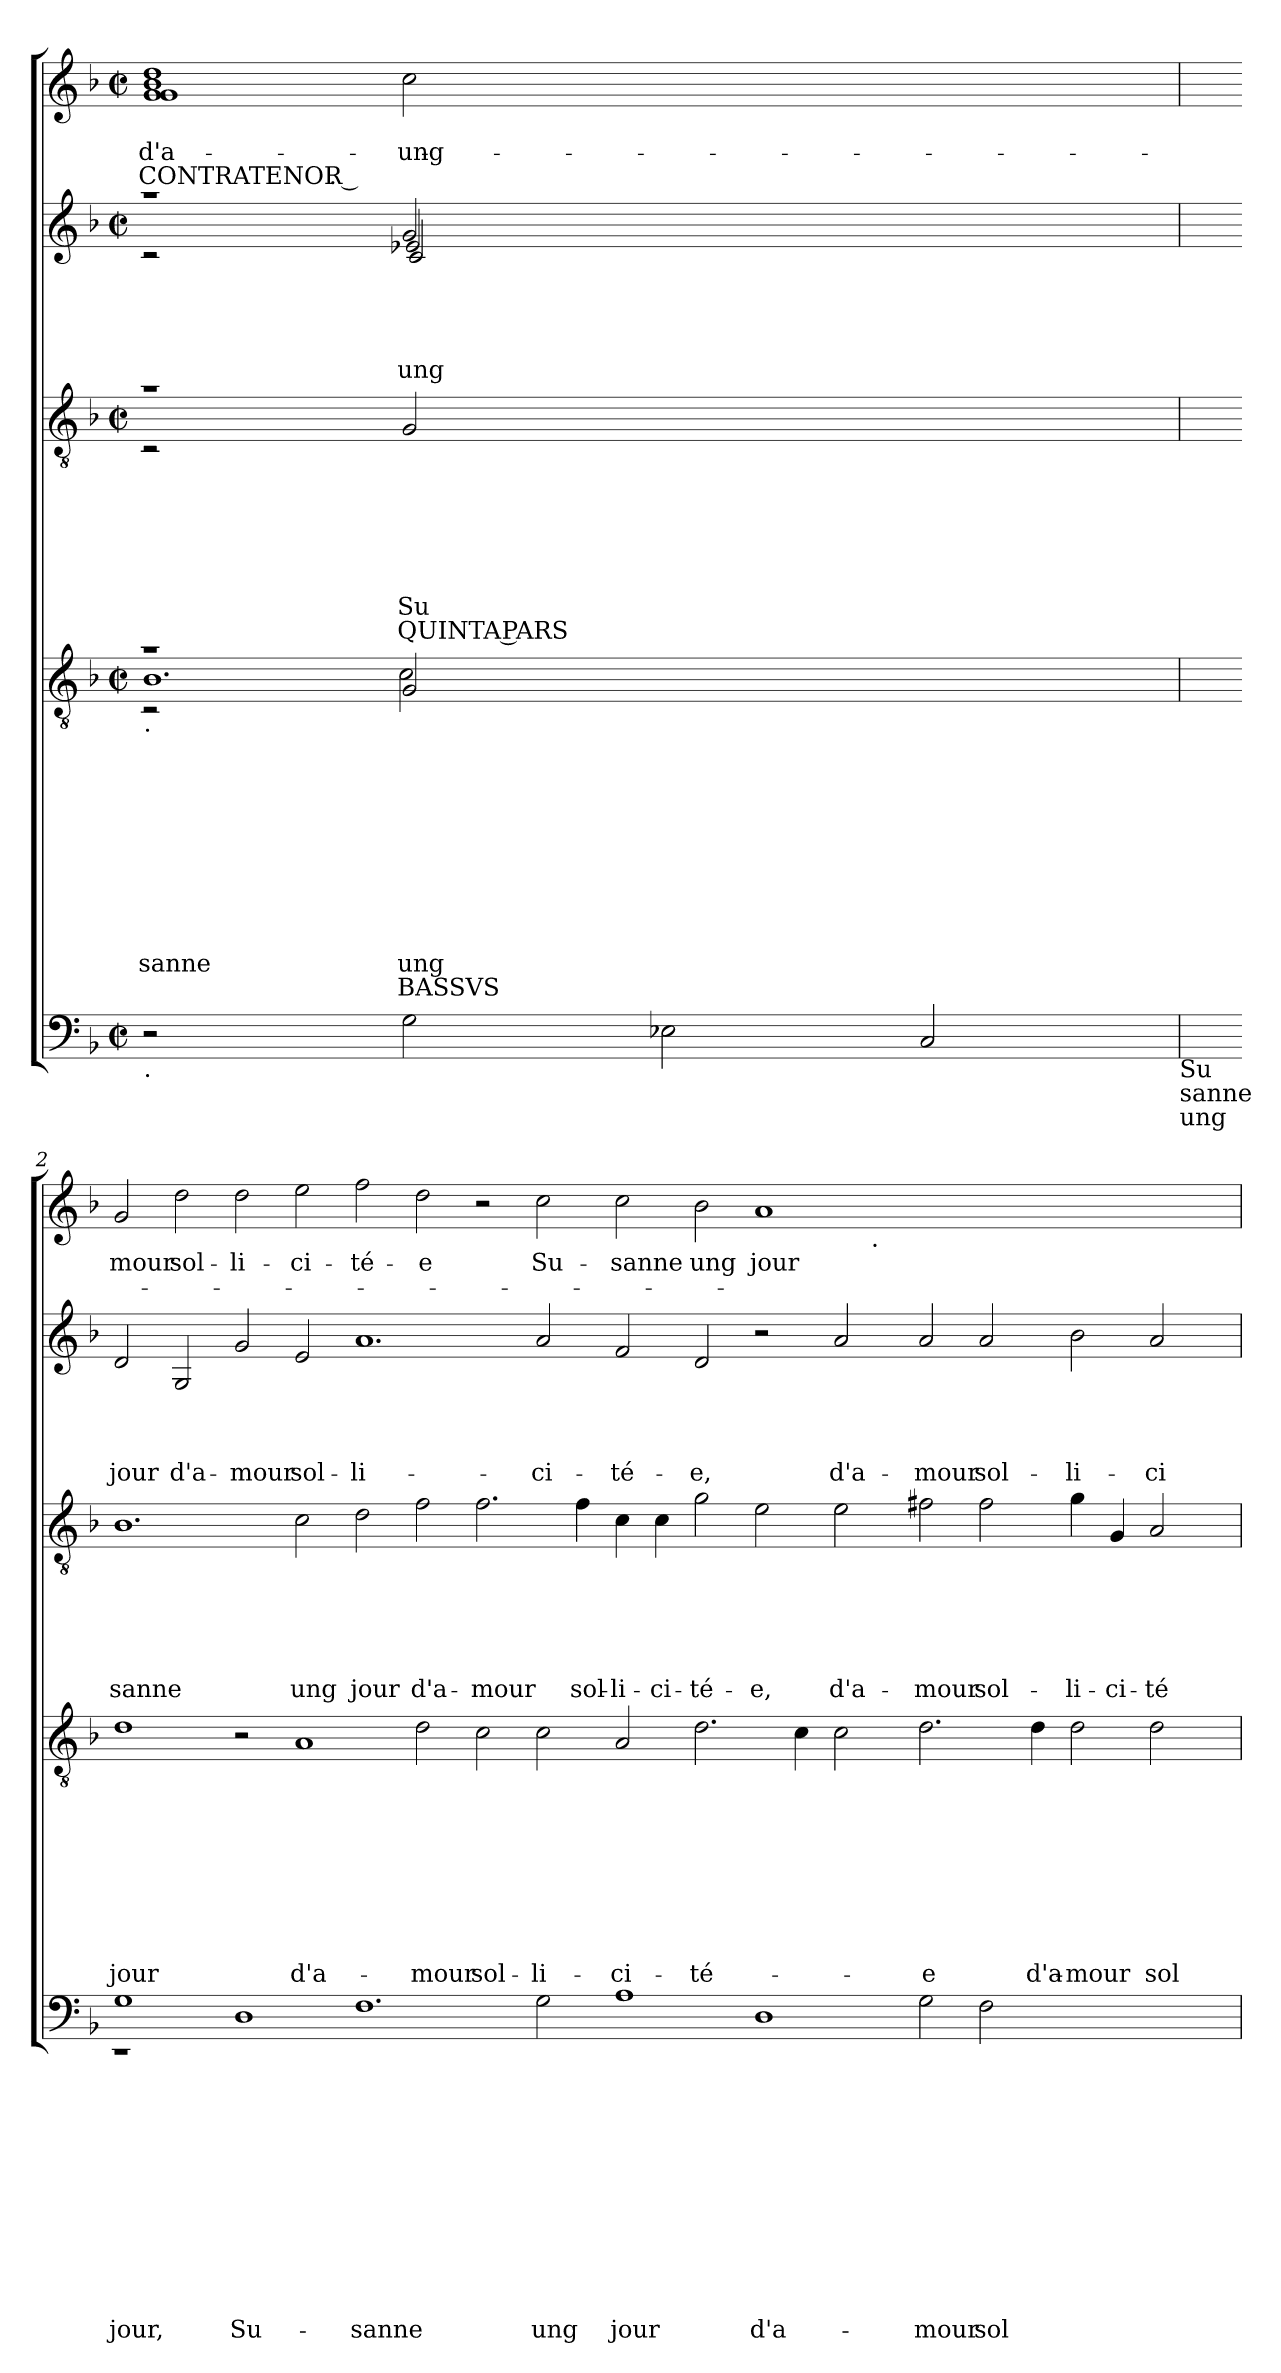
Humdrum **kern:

**kern	**text	**text	**text	**text	**text	**text	**text	**text	**text	**text	**text	**text	**kern	**text	**text	**text	**text	**text	**text	**text	**text	**text	**text	**text	**kern	**text	**text	**text	**text	**text	**text	**text	**text	**kern	**text	**text	**text	**text	**text	**kern	**text	**text	**text
*part5	*part5	*part5	*part5	*part5	*part5	*part5	*part5	*part5	*part5	*part5	*part5	*part5	*part4	*part4	*part4	*part4	*part4	*part4	*part4	*part4	*part4	*part4	*part4	*part4	*part3	*part3	*part3	*part3	*part3	*part3	*part3	*part3	*part3	*part2	*part2	*part2	*part2	*part2	*part2	*part1	*part1	*part1	*part1
*staff5	*staff5	*staff5	*staff5	*staff5	*staff5	*staff5	*staff5	*staff5	*staff5	*staff5	*staff5	*staff5	*staff4	*staff4	*staff4	*staff4	*staff4	*staff4	*staff4	*staff4	*staff4	*staff4	*staff4	*staff4	*staff3	*staff3	*staff3	*staff3	*staff3	*staff3	*staff3	*staff3	*staff3	*staff2	*staff2	*staff2	*staff2	*staff2	*staff2	*staff1	*staff1	*staff1	*staff1
*clefF4	*	*	*	*	*	*	*	*	*	*	*	*	*clefGv2	*	*	*	*	*	*	*	*	*	*	*	*clefGv2	*	*	*	*	*	*	*	*	*clefG2	*	*	*	*	*	*clefG2	*	*	*
*k[b-]	*	*	*	*	*	*	*	*	*	*	*	*	*k[b-]	*	*	*	*	*	*	*	*	*	*	*	*k[b-]	*	*	*	*	*	*	*	*	*k[b-]	*	*	*	*	*	*k[b-]	*	*	*
*F:	*	*	*	*	*	*	*	*	*	*	*	*	*F:	*	*	*	*	*	*	*	*	*	*	*	*F:	*	*	*	*	*	*	*	*	*F:	*	*	*	*	*	*F:	*	*	*
*M2/2	*	*	*	*	*	*	*	*	*	*	*	*	*M2/2	*	*	*	*	*	*	*	*	*	*	*	*M2/2	*	*	*	*	*	*	*	*	*M2/2	*	*	*	*	*	*M2/2	*	*	*
*met(c|)	*	*	*	*	*	*	*	*	*	*	*	*	*met(c|)	*	*	*	*	*	*	*	*	*	*	*	*met(c|)	*	*	*	*	*	*	*	*	*met(c|)	*	*	*	*	*	*met(c|)	*	*	*
=1	=1	=1	=1	=1	=1	=1	=1	=1	=1	=1	=1	=1	=1	=1	=1	=1	=1	=1	=1	=1	=1	=1	=1	=1	=1	=1	=1	=1	=1	=1	=1	=1	=1	=1	=1	=1	=1	=1	=1	=1	=1	=1	=1
*	*	*	*	*	*	*	*	*	*	*	*	*	*^	*	*	*	*	*	*	*	*	*	*	*	*	*	*	*	*	*	*	*	*	*	*	*	*	*	*	*	*	*	*
*	*	*	*	*	*	*	*	*	*	*	*	*	*	*^	*	*	*	*	*	*	*	*	*	*	*	*	*	*	*	*	*	*	*	*	*	*	*	*	*	*	*	*	*	*
!	!	!	!	!	!	!	!	!	!	!	!	!	!	!	!	!	!	!	!	!	!	!	!	!	!	!	!LO:TX:b:t=.	!	!	!	!	!	!	!	!	!	!	!	!	!	!	!	!	!	!
!	!	!	!	!	!	!	!	!	!	!	!	!	!	!	!	!	!	!	!	!	!	!	!	!	!	!	!LO:TX:b:t=.	!	!	!	!	!	!	!	!	!	!	!	!	!	!	!	!	!	!
!	!	!	!	!	!	!	!	!	!	!	!	!	!	!	!	!	!	!	!	!	!	!	!	!	!	!	!LO:TX:a:t=T ENOR	!	!	!	!	!	!	!	!	!	!	!	!	!	!	!	!	!	!
!	!	!	!	!	!	!	!	!	!	!	!	!	!LO:TX:b:t=.	!	!	!	!	!	!	!	!	!	!	!	!	!	!	!	!	!	!	!	!	!	!	!	!	!	!	!	!	!	!	!	!
!LO:TX:b:t=.	!	!	!	!	!	!	!	!	!	!	!	!	!	!	!	!	!	!	!	!	!	!	!	!	!	!	!	!	!	!	!	!	!	!	!	!	!	!	!	!	!	!	!	!	!
!	!	!	!	!	!	!	!	!	!	!	!	!	!	!	!	!	!	!	!	!	!	!	!	!	!LO:LY:b	!	!	!	!	!	!	!	!	!	!	!	!	!	!	!	!	!	!	!LO:LY:b:rj	!LO:LY:b:rj
*	*	*	*	*	*	*	*	*	*	*	*	*	*	*	*^	*	*	*	*	*	*	*	*	*	*	*	*^	*	*	*	*	*	*	*	*	*^	*	*	*	*	*	*^	*	*	*
*	*	*	*	*	*	*	*	*	*	*	*	*	*	*	*	*	*	*	*	*	*	*	*	*	*	*	*	*	*	*	*	*	*	*	*	*	*	*	*^	*	*	*	*	*	*	*	*	*	*
*	*	*	*	*	*	*	*	*	*	*	*	*	*	*	*	*	*	*	*	*	*	*	*	*	*	*	*	*	*	*	*	*	*	*	*	*	*	*	*	*^	*	*	*	*	*	*	*	*	*	*
2r	.	.	.	.	.	.	.	.	.	.	.	.	1ra	2rC	1.B-	2ryy	.	.	.	.	.	.	.	.	.	-sanne	.	1ra	2rC	.	.	.	.	.	.	.	.	1raa	2rc	2ryy	2ryy	.	.	.	.	.	1g 1g 1b- 1dd	2ryy	.	d'a-	CONTRATENOR .
!	!	!	!	!	!	!	!	!	!	!	!	!	!	!	!	!	!	!	!	!	!	!	!	!	!	!LO:LY:b:rj	!LO:LY:b:rj	!	!	!	!	!	!	!	!	!	!	!	!	!	!	!	!	!	!	!	!	!	!	!	!
!	!	!	!	!	!	!	!	!	!	!	!	!	!	!	!	!	!	!	!	!	!	!	!	!	!	!LO:LY:b	!	!	!	!	!	!	!	!	!	!LO:LY:b:rj	!LO:LY:b:rj	!	!	!	!	!	!	!	!	!LO:LY:b:rj	!	!	!	!	!
!	!	!	!	!	!	!	!	!	!	!	!	!	!	!	!	!	!	!	!	!	!	!	!	!	!	!	!	!	!	!	!	!	!	!	!	!	!	!	!	!	!	!	!	!	!	!LO:LY:b	!	!	!	!	!
!	!	!	!	!	!	!	!	!	!	!	!	!	!	!	!	!	!	!	!	!	!	!	!	!	!	!	!	!	!	!	!	!	!	!	!	!	!	!	!	!	!	!	!	!	!	!LO:LY:b	!	!	!	!LO:LY:b	!
2G\	.	.	.	.	.	.	.	.	.	.	.	.	.	2G/	.	2c\	.	.	.	.	.	.	.	.	.	ung	BASSVS	.	2G/	.	.	.	.	.	.	Su-	QUINTA PARS	.	2g/	2e-X/	2c/	.	.	.	.	ung	.	2cc\	.	-ung	.
2E-X\	.	.	.	.	.	.	.	.	.	.	.	.	2ryy	2ryy	.	2ryy	.	.	.	.	.	.	.	.	.	.	.	1ryy	1ryy	.	.	.	.	.	.	.	.	1ryy	1ryy	1ryy	1ryy	.	.	.	.	.	1ryy	1ryy	.	.	.
2C/	.	.	.	.	.	.	.	.	.	.	.	.	2ryy	2ryy	2ryy	2ryy	.	.	.	.	.	.	.	.	.	.	.	.	.	.	.	.	.	.	.	.	.	.	.	.	.	.	.	.	.	.	.	.	.	.	.
*	*	*	*	*	*	*	*	*	*	*	*	*	*	*	*	*	*	*	*	*	*	*	*	*	*	*	*	*v	*v	*	*	*	*	*	*	*	*	*	*	*	*	*	*	*	*	*	*	*	*	*	*
*	*	*	*	*	*	*	*	*	*	*	*	*	*	*	*	*	*	*	*	*	*	*	*	*	*	*	*	*	*	*	*	*	*	*	*	*	*v	*v	*v	*v	*	*	*	*	*	*	*	*	*	*
!LO:TX:b:t=Su	!	!	!	!	!	!	!	!	!	!	!	!	!	!	!	!	!	!	!	!	!	!	!	!	!	!	!	!	!	!	!	!	!	!	!	!	!	!	!	!	!	!	!	!	!	!	!
!LO:TX:b:t=sanne	!	!	!	!	!	!	!	!	!	!	!	!	!	!	!	!	!	!	!	!	!	!	!	!	!	!	!	!	!	!	!	!	!	!	!	!	!	!	!	!	!	!	!	!	!	!	!
!LO:TX:b:t=ung	!	!	!	!	!	!	!	!	!	!	!	!	!	!	!	!	!	!	!	!	!	!	!	!	!	!	!	!	!	!	!	!	!	!	!	!	!	!	!	!	!	!	!	!	!	!	!
!!LO:LB:g=z	!!
=2	=2	=2	=2	=2	=2	=2	=2	=2	=2	=2	=2	=2	=2	=2	=2	=2	=2	=2	=2	=2	=2	=2	=2	=2	=2	=2	=2	=2	=2	=2	=2	=2	=2	=2	=2	=2	=2	=2	=2	=2	=2	=2	=2	=2	=2	=2	=2
!	!	!	!	!	!	!	!	!	!	!	!	!LO:LY:b	!	!	!	!	!	!	!	!	!	!	!	!	!LO:LY:b	!	!	!	!	!	!	!	!	!LO:LY:b	!	!	!	!	!	!	!LO:LY:b	!	!	!	!LO:LY:b	!	!
*^	*	*	*	*	*	*	*	*	*	*	*	*	*v	*v	*v	*v	*	*	*	*	*	*	*	*	*	*	*	*	*	*	*	*	*	*	*	*	*	*	*	*	*	*	*	*	*	*	*
1G	1rEE	.	.	.	.	.	.	.	.	.	.	.	jour,	1d	.	.	.	.	.	.	.	.	jour	.	.	1.B-	.	.	.	.	.	sanne	.	.	2d/	.	.	.	jour	.	2g/	1ryy	mour	.	.
!	!	!	!	!	!	!	!	!	!	!	!	!	!	!	!	!	!	!	!	!	!	!	!	!	!	!	!	!	!	!	!	!	!	!	!	!	!	!	!LO:LY:b	!	!	!	!LO:LY:b	!	!
.	.	.	.	.	.	.	.	.	.	.	.	.	.	.	.	.	.	.	.	.	.	.	.	.	.	.	.	.	.	.	.	.	.	.	2G/	.	.	.	d'a-	.	2dd\	.	sol-	.	.
!	!	!	!	!	!	!	!	!	!	!	!	!	!LO:LY:b	!	!	!	!	!	!	!	!	!	!	!	!	!	!	!	!	!	!	!	!	!	!	!	!	!	!LO:LY:b	!	!	!	!LO:LY:b	!	!
1ryy	1D	.	.	.	.	.	.	.	.	.	.	.	Su-	2r	.	.	.	.	.	.	.	.	.	.	.	.	.	.	.	.	.	.	.	.	2g/	.	.	.	-mour	.	2dd\	1ryy	-li-	.	.
!	!	!	!	!	!	!	!	!	!	!	!	!	!	!	!	!	!	!	!	!	!	!	!LO:LY:b	!	!	!	!	!	!	!	!	!LO:LY:b	!	!	!	!	!	!	!LO:LY:b	!	!	!	!LO:LY:b	!	!
.	.	.	.	.	.	.	.	.	.	.	.	.	.	1A	.	.	.	.	.	.	.	.	d'a-	.	.	2c\	.	.	.	.	.	ung	.	.	2e/	.	.	.	sol-	.	2ee\	.	-ci-	.	.
!	!	!	!	!	!	!	!	!	!	!	!	!	!LO:LY:b	!	!	!	!	!	!	!	!	!	!	!	!	!	!	!	!	!	!	!LO:LY:b	!	!	!	!	!	!	!LO:LY:b	!	!	!	!LO:LY:b	!	!
00.ryy	1.F	.	.	.	.	.	.	.	.	.	.	.	-sanne	.	.	.	.	.	.	.	.	.	.	.	.	2d\	.	.	.	.	.	jour	.	.	1.a	.	.	.	-li-	.	2ff\	1ryy	-té-	.	.
!	!	!	!	!	!	!	!	!	!	!	!	!	!	!	!	!	!	!	!	!	!	!	!LO:LY:b	!	!	!	!	!	!	!	!	!LO:LY:b	!	!	!	!	!	!	!	!	!	!	!LO:LY:b	!	!
.	.	.	.	.	.	.	.	.	.	.	.	.	.	2d\	.	.	.	.	.	.	.	.	-mour	.	.	2f\	.	.	.	.	.	d'a-	.	.	.	.	.	.	.	.	2dd\	.	-e	.	.
!	!	!	!	!	!	!	!	!	!	!	!	!	!	!	!	!	!	!	!	!	!	!	!LO:LY:b	!	!	!	!	!	!	!	!	!LO:LY:b	!	!	!	!	!	!	!	!	!	!	!	!	!
.	.	.	.	.	.	.	.	.	.	.	.	.	.	2c\	.	.	.	.	.	.	.	.	sol-	.	.	2.f\	.	.	.	.	.	-mour	.	.	.	.	.	.	.	.	2r	1ryy	.	.	.
!	!	!	!	!	!	!	!	!	!	!	!	!	!LO:LY:b	!	!	!	!	!	!	!	!	!	!LO:LY:b	!	!	!	!	!	!	!	!	!	!	!	!	!	!	!	!LO:LY:b	!	!	!	!LO:LY:b	!	!
.	2G\	.	.	.	.	.	.	.	.	.	.	.	ung	2c\	.	.	.	.	.	.	.	.	-li-	.	.	.	.	.	.	.	.	.	.	.	2a/	.	.	.	-ci-	.	2cc\	.	Su-	.	.
!	!	!	!	!	!	!	!	!	!	!	!	!	!	!	!	!	!	!	!	!	!	!	!	!	!	!	!	!	!	!	!	!LO:LY:b	!	!	!	!	!	!	!	!	!	!	!	!	!
.	.	.	.	.	.	.	.	.	.	.	.	.	.	.	.	.	.	.	.	.	.	.	.	.	.	4f\	.	.	.	.	.	sol-	.	.	.	.	.	.	.	.	.	.	.	.	.
!	!	!	!	!	!	!	!	!	!	!	!	!	!LO:LY:b	!	!	!	!	!	!	!	!	!	!LO:LY:b	!	!	!	!	!	!	!	!	!LO:LY:b	!	!	!	!	!	!	!LO:LY:b	!	!	!	!LO:LY:b	!	!
.	1A	.	.	.	.	.	.	.	.	.	.	.	jour	2A/	.	.	.	.	.	.	.	.	-ci-	.	.	4c\	.	.	.	.	.	-li-	.	.	2f/	.	.	.	-té-	.	2cc\	1ryy	-sanne	.	.
!	!	!	!	!	!	!	!	!	!	!	!	!	!	!	!	!	!	!	!	!	!	!	!	!	!	!	!	!	!	!	!	!LO:LY:b	!	!	!	!	!	!	!	!	!	!	!	!	!
.	.	.	.	.	.	.	.	.	.	.	.	.	.	.	.	.	.	.	.	.	.	.	.	.	.	4c\	.	.	.	.	.	-ci-	.	.	.	.	.	.	.	.	.	.	.	.	.
!	!	!	!	!	!	!	!	!	!	!	!	!	!	!	!	!	!	!	!	!	!	!	!LO:LY:b	!	!	!	!	!	!	!	!	!LO:LY:b	!	!	!	!	!	!	!LO:LY:b	!	!	!	!LO:LY:b	!	!
.	.	.	.	.	.	.	.	.	.	.	.	.	.	2.d\	.	.	.	.	.	.	.	.	-té-	.	.	2g\	.	.	.	.	.	-té-	.	.	2d/	.	.	.	-e,	.	2b-\	.	ung	.	.
!	!	!	!	!	!	!	!	!	!	!	!	!	!LO:LY:b	!	!	!	!	!	!	!	!	!	!	!	!	!	!	!	!	!	!	!LO:LY:b	!	!	!	!	!	!	!	!	!	!	!LO:LY:b	!	!
.	1D	.	.	.	.	.	.	.	.	.	.	.	d'a-	.	.	.	.	.	.	.	.	.	.	.	.	2e\	.	.	.	.	.	-e,	.	.	2r	.	.	.	.	.	1a	2ryy	jour	.	.
.	.	.	.	.	.	.	.	.	.	.	.	.	.	4c\	.	.	.	.	.	.	.	.	.	.	.	.	.	.	.	.	.	.	.	.	.	.	.	.	.	.	.	.	.	.	.
!	!	!	!	!	!	!	!	!	!	!	!	!	!	!	!	!	!	!	!	!	!	!	!	!	!	!	!	!	!	!	!	!LO:LY:b	!	!	!	!	!	!	!LO:LY:b	!	!	!	!	!	!
.	.	.	.	.	.	.	.	.	.	.	.	.	.	2c\	.	.	.	.	.	.	.	.	.	.	.	2e\	.	.	.	.	.	d'a-	.	.	2a/	.	.	.	d'a-	.	.	8ryy	.	.	.
.	.	.	.	.	.	.	.	.	.	.	.	.	.	.	.	.	.	.	.	.	.	.	.	.	.	.	.	.	.	.	.	.	.	.	.	.	.	.	.	.	.	32ryy	.	.	.
!	!	!	!	!	!	!	!	!	!	!	!	!	!	!	!	!	!	!	!	!	!	!	!	!	!	!	!	!	!	!	!	!	!	!	!	!	!	!	!	!	!	!LO:TX:b:t=.	!	!	!
.	.	.	.	.	.	.	.	.	.	.	.	.	.	.	.	.	.	.	.	.	.	.	.	.	.	.	.	.	.	.	.	.	.	.	.	.	.	.	.	.	.	1ryy	.	.	.
!	!	!	!	!	!	!	!	!	!	!	!	!	!LO:LY:b	!	!	!	!	!	!	!	!	!	!LO:LY:b	!	!	!	!	!	!	!	!	!LO:LY:b	!	!	!	!	!	!	!LO:LY:b	!	!	!	!	!	!
.	2G\	.	.	.	.	.	.	.	.	.	.	.	-mour	2.d\	.	.	.	.	.	.	.	.	-e	.	.	2f#X\	.	.	.	.	.	-mour	.	.	2a/	.	.	.	-mour	.	0ryy	.	.	.	.
!	!	!	!	!	!	!	!	!	!	!	!	!	!LO:LY:b	!	!	!	!	!	!	!	!	!	!	!	!	!	!	!	!	!	!	!LO:LY:b	!	!	!	!	!	!	!LO:LY:b	!	!	!	!	!	!
.	2F\	.	.	.	.	.	.	.	.	.	.	.	sol-	.	.	.	.	.	.	.	.	.	.	.	.	2f#\	.	.	.	.	.	sol-	.	.	2a/	.	.	.	sol-	.	.	.	.	.	.
.	.	.	.	.	.	.	.	.	.	.	.	.	.	.	.	.	.	.	.	.	.	.	.	.	.	.	.	.	.	.	.	.	.	.	.	.	.	.	.	.	.	1ryy	.	.	.
!	!	!	!	!	!	!	!	!	!	!	!	!	!	!	!	!	!	!	!	!	!	!	!LO:LY:b	!	!	!	!	!	!	!	!	!	!	!	!	!	!	!	!	!	!	!	!	!	!
.	.	.	.	.	.	.	.	.	.	.	.	.	.	4d\	.	.	.	.	.	.	.	.	d'a-	.	.	.	.	.	.	.	.	.	.	.	.	.	.	.	.	.	.	.	.	.	.
!	!	!	!	!	!	!	!	!	!	!	!	!	!	!	!	!	!	!	!	!	!	!	!LO:LY:b	!	!	!	!	!	!	!	!	!LO:LY:b	!	!	!	!	!	!	!LO:LY:b	!	!	!	!	!	!
.	1ryy	.	.	.	.	.	.	.	.	.	.	.	.	2d\	.	.	.	.	.	.	.	.	-mour	.	.	4g\	.	.	.	.	.	-li-	.	.	2b-\	.	.	.	-li-	.	.	.	.	.	.
!	!	!	!	!	!	!	!	!	!	!	!	!	!	!	!	!	!	!	!	!	!	!	!	!	!	!	!	!	!	!	!	!LO:LY:b	!	!	!	!	!	!	!	!	!	!	!	!	!
.	.	.	.	.	.	.	.	.	.	.	.	.	.	.	.	.	.	.	.	.	.	.	.	.	.	4G/	.	.	.	.	.	-ci-	.	.	.	.	.	.	.	.	.	.	.	.	.
!	!	!	!	!	!	!	!	!	!	!	!	!	!	!	!	!	!	!	!	!	!	!	!LO:LY:b	!	!	!	!	!	!	!	!	!LO:LY:b	!	!	!	!	!	!	!LO:LY:b	!	!	!	!	!	!
.	.	.	.	.	.	.	.	.	.	.	.	.	.	2d\	.	.	.	.	.	.	.	.	sol-	.	.	2A/	.	.	.	.	.	-té-	.	.	2a/	.	.	.	-ci-	.	.	.	.	.	.
.	.	.	.	.	.	.	.	.	.	.	.	.	.	.	.	.	.	.	.	.	.	.	.	.	.	.	.	.	.	.	.	.	.	.	.	.	.	.	.	.	.	4ryy	.	.	.
.	.	.	.	.	.	.	.	.	.	.	.	.	.	.	.	.	.	.	.	.	.	.	.	.	.	.	.	.	.	.	.	.	.	.	.	.	.	.	.	.	.	16.ryy	.	.	.
*v	*v	*	*	*	*	*	*	*	*	*	*	*	*	*	*	*	*	*	*	*	*	*	*	*	*	*	*	*	*	*	*	*	*	*	*	*	*	*	*	*	*v	*v	*	*	*
=	=	=	=	=	=	=	=	=	=	=	=	=	=	=	=	=	=	=	=	=	=	=	=	=	=	=	=	=	=	=	=	=	=	=	=	=	=	=	=	=	=	=	=
*-	*-	*-	*-	*-	*-	*-	*-	*-	*-	*-	*-	*-	*-	*-	*-	*-	*-	*-	*-	*-	*-	*-	*-	*-	*-	*-	*-	*-	*-	*-	*-	*-	*-	*-	*-	*-	*-	*-	*-	*-	*-	*-	*-
